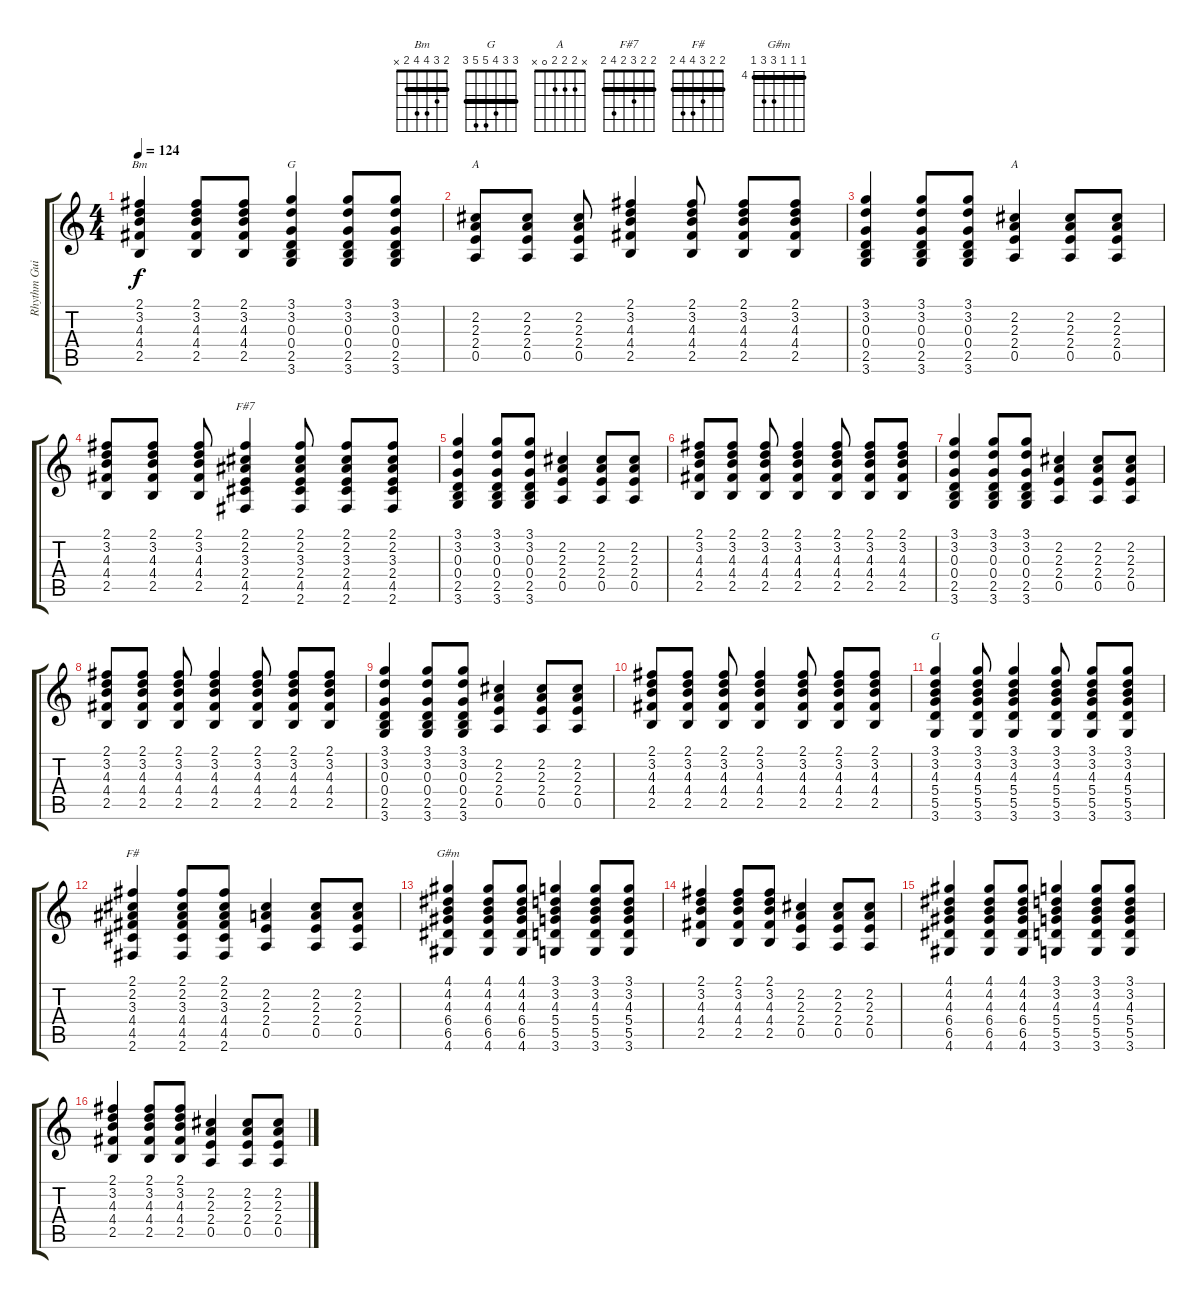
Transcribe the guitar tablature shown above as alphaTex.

\track ("Rhythm Guitar" "Rhythm Gui") {instrument acousticguitarsteel}
\staff {score tabs}
\tuning (E4 B3 G3 D3 A2 E2) {hide}
\chord ("Bm" 2 3 4 4 2 x) {barre 2}
\chord ("G" 3 3 0 0 2 3) {barre 3}
\chord ("A" 0 2 2 2 0 x)
\chord ("A" x 2 2 2 0 x)
\chord ("F#7" 2 2 3 2 4 2) {barre 2}
\chord ("G" 3 3 4 5 5 3) {barre 3}
\chord ("F#" 2 2 3 4 4 2) {barre 2}
\chord ("G#m" 4 4 4 6 6 4) {firstfret 4 barre 4}
\ts (4 4)
\tempo 124
\clef g2
\ks c
(2.1 3.2 4.3 4.4 2.5).4{ch "Bm" dy f} (2.1 3.2 4.3 4.4 2.5).8 (2.1 3.2 4.3 4.4 2.5).8 (3.1 3.2 0.3 0.4 2.5 3.6).4{ch "G"} (3.1 3.2 0.3 0.4 2.5 3.6).8 (3.1 3.2 0.3 0.4 2.5 3.6).8 |
(2.2 2.3 2.4 0.5).8{ch "A"} (2.2 2.3 2.4 0.5).8 (2.2 2.3 2.4 0.5).8 (2.1 3.2 4.3 4.4 2.5).4 (2.1 3.2 4.3 4.4 2.5).8 (2.1 3.2 4.3 4.4 2.5).8 (2.1 3.2 4.3 4.4 2.5).8 |
(3.1 3.2 0.3 0.4 2.5 3.6).4 (3.1 3.2 0.3 0.4 2.5 3.6).8 (3.1 3.2 0.3 0.4 2.5 3.6).8 (2.2 2.3 2.4 0.5).4{ch "A"} (2.2 2.3 2.4 0.5).8 (2.2 2.3 2.4 0.5).8 |
(2.1 3.2 4.3 4.4 2.5).8 (2.1 3.2 4.3 4.4 2.5).8 (2.1 3.2 4.3 4.4 2.5).8 (2.1 2.2 3.3 2.4 4.5 2.6).4{ch "F#7"} (2.1 2.2 3.3 2.4 4.5 2.6).8 (2.1 2.2 3.3 2.4 4.5 2.6).8 (2.1 2.2 3.3 2.4 4.5 2.6).8 |
(3.1 3.2 0.3 0.4 2.5 3.6).4 (3.1 3.2 0.3 0.4 2.5 3.6).8 (3.1 3.2 0.3 0.4 2.5 3.6).8 (2.2 2.3 2.4 0.5).4 (2.2 2.3 2.4 0.5).8 (2.2 2.3 2.4 0.5).8 |
(2.1 3.2 4.3 4.4 2.5).8 (2.1 3.2 4.3 4.4 2.5).8 (2.1 3.2 4.3 4.4 2.5).8 (2.1 3.2 4.3 4.4 2.5).4 (2.1 3.2 4.3 4.4 2.5).8 (2.1 3.2 4.3 4.4 2.5).8 (2.1 3.2 4.3 4.4 2.5).8 |
(3.1 3.2 0.3 0.4 2.5 3.6).4 (3.1 3.2 0.3 0.4 2.5 3.6).8 (3.1 3.2 0.3 0.4 2.5 3.6).8 (2.2 2.3 2.4 0.5).4 (2.2 2.3 2.4 0.5).8 (2.2 2.3 2.4 0.5).8 |
(2.1 3.2 4.3 4.4 2.5).8 (2.1 3.2 4.3 4.4 2.5).8 (2.1 3.2 4.3 4.4 2.5).8 (2.1 3.2 4.3 4.4 2.5).4 (2.1 3.2 4.3 4.4 2.5).8 (2.1 3.2 4.3 4.4 2.5).8 (2.1 3.2 4.3 4.4 2.5).8 |
(3.1 3.2 0.3 0.4 2.5 3.6).4 (3.1 3.2 0.3 0.4 2.5 3.6).8 (3.1 3.2 0.3 0.4 2.5 3.6).8 (2.2 2.3 2.4 0.5).4 (2.2 2.3 2.4 0.5).8 (2.2 2.3 2.4 0.5).8 |
(2.1 3.2 4.3 4.4 2.5).8 (2.1 3.2 4.3 4.4 2.5).8 (2.1 3.2 4.3 4.4 2.5).8 (2.1 3.2 4.3 4.4 2.5).4 (2.1 3.2 4.3 4.4 2.5).8 (2.1 3.2 4.3 4.4 2.5).8 (2.1 3.2 4.3 4.4 2.5).8 |
(3.1 3.2 4.3 5.4 5.5 3.6).4{ch "G"} (3.1 3.2 4.3 5.4 5.5 3.6).8 (3.1 3.2 4.3 5.4 5.5 3.6).4 (3.1 3.2 4.3 5.4 5.5 3.6).8 (3.1 3.2 4.3 5.4 5.5 3.6).8 (3.1 3.2 4.3 5.4 5.5 3.6).8 |
(2.1 2.2 3.3 4.4 4.5 2.6).4{ch "F#"} (2.1 2.2 3.3 4.4 4.5 2.6).8 (2.1 2.2 3.3 4.4 4.5 2.6).8 (2.2 2.3 2.4 0.5).4 (2.2 2.3 2.4 0.5).8 (2.2 2.3 2.4 0.5).8 |
(4.1 4.2 4.3 6.4 6.5 4.6).4{ch "G#m"} (4.1 4.2 4.3 6.4 6.5 4.6).8 (4.1 4.2 4.3 6.4 6.5 4.6).8 (3.1 3.2 4.3 5.4 5.5 3.6).4 (3.1 3.2 4.3 5.4 5.5 3.6).8 (3.1 3.2 4.3 5.4 5.5 3.6).8 |
(2.1 3.2 4.3 4.4 2.5).4 (2.1 3.2 4.3 4.4 2.5).8 (2.1 3.2 4.3 4.4 2.5).8 (2.2 2.3 2.4 0.5).4 (2.2 2.3 2.4 0.5).8 (2.2 2.3 2.4 0.5).8 |
(4.1 4.2 4.3 6.4 6.5 4.6).4 (4.1 4.2 4.3 6.4 6.5 4.6).8 (4.1 4.2 4.3 6.4 6.5 4.6).8 (3.1 3.2 4.3 5.4 5.5 3.6).4 (3.1 3.2 4.3 5.4 5.5 3.6).8 (3.1 3.2 4.3 5.4 5.5 3.6).8 |
(2.1 3.2 4.3 4.4 2.5).4 (2.1 3.2 4.3 4.4 2.5).8 (2.1 3.2 4.3 4.4 2.5).8 (2.2 2.3 2.4 0.5).4 (2.2 2.3 2.4 0.5).8 (2.2 2.3 2.4 0.5).8
